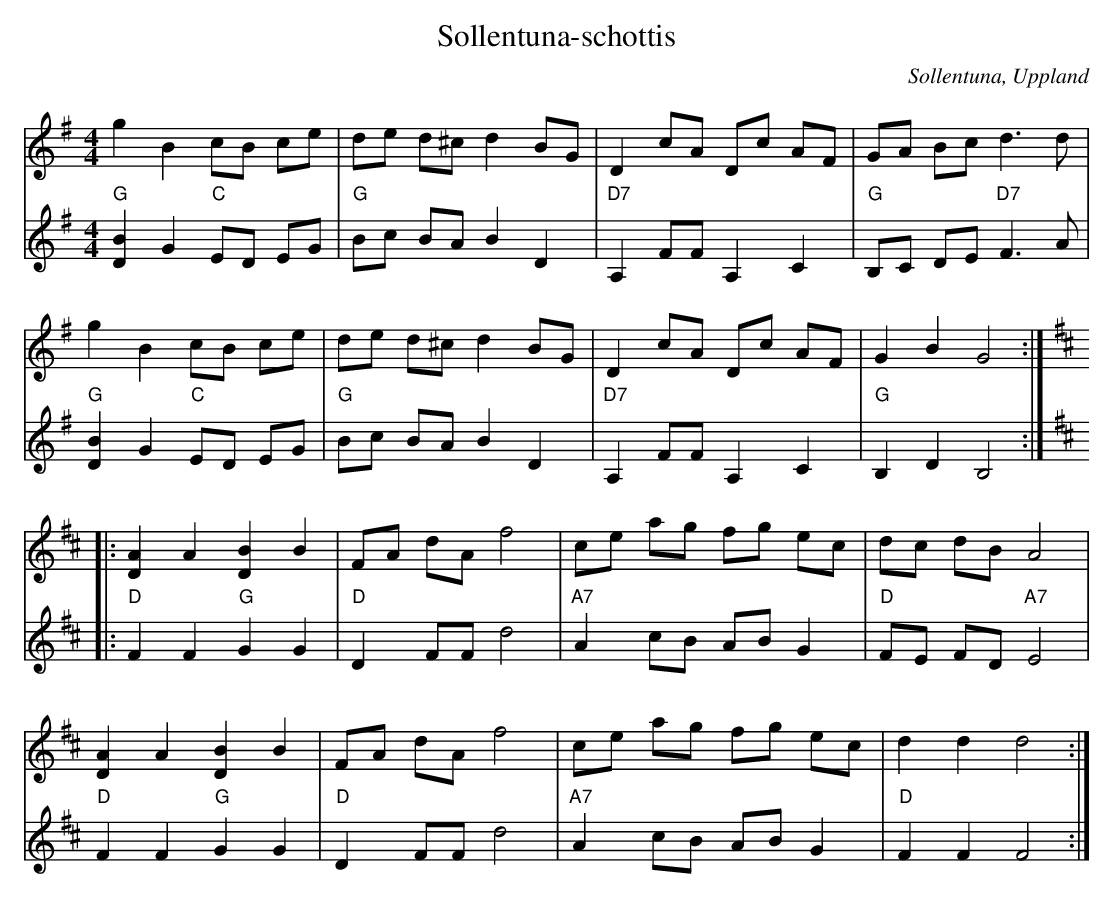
X:1
T:Sollentuna-schottis
O:Sollentuna, Uppland
M:4/4
L:1/8
K:G
V:1
g2 B2 cB ce | de d^c d2 BG | D2 cA Dc AF | GA Bc d3 d |
g2 B2 cB ce | de d^c d2 BG | D2 cA Dc AF | G2 B2 G4 :| [K:D]
|: [DA]2 A2 [DB]2 B2 | FA dA f4 | ce ag fg ec | dc dB A4 |
[DA]2 A2 [DB]2 B2 | FA dA f4 | ce ag fg ec | d2 d2 d4 :|
V:2
"G" [BD]2 G2 "C" ED EG | "G" Bc BA B2 D2 | "D7" A,2 FF A,2 C2 | "G" B,C DE "D7" F3 A |
"G" [BD]2 G2 "C" ED EG | "G" Bc BA B2 D2 | "D7" A,2 FF A,2 C2 | "G" B,2 D2 B,4 :| [K:D]
|: "D" F2 F2 "G" G2 G2 | "D" D2 FF d4 | "A7" A2 cB AB G2 | "D" FE FD "A7" E4 |
"D" F2 F2 "G" G2 G2 | "D" D2 FF d4 | "A7" A2 cB AB G2 | "D" F2 F2 F4 :|
